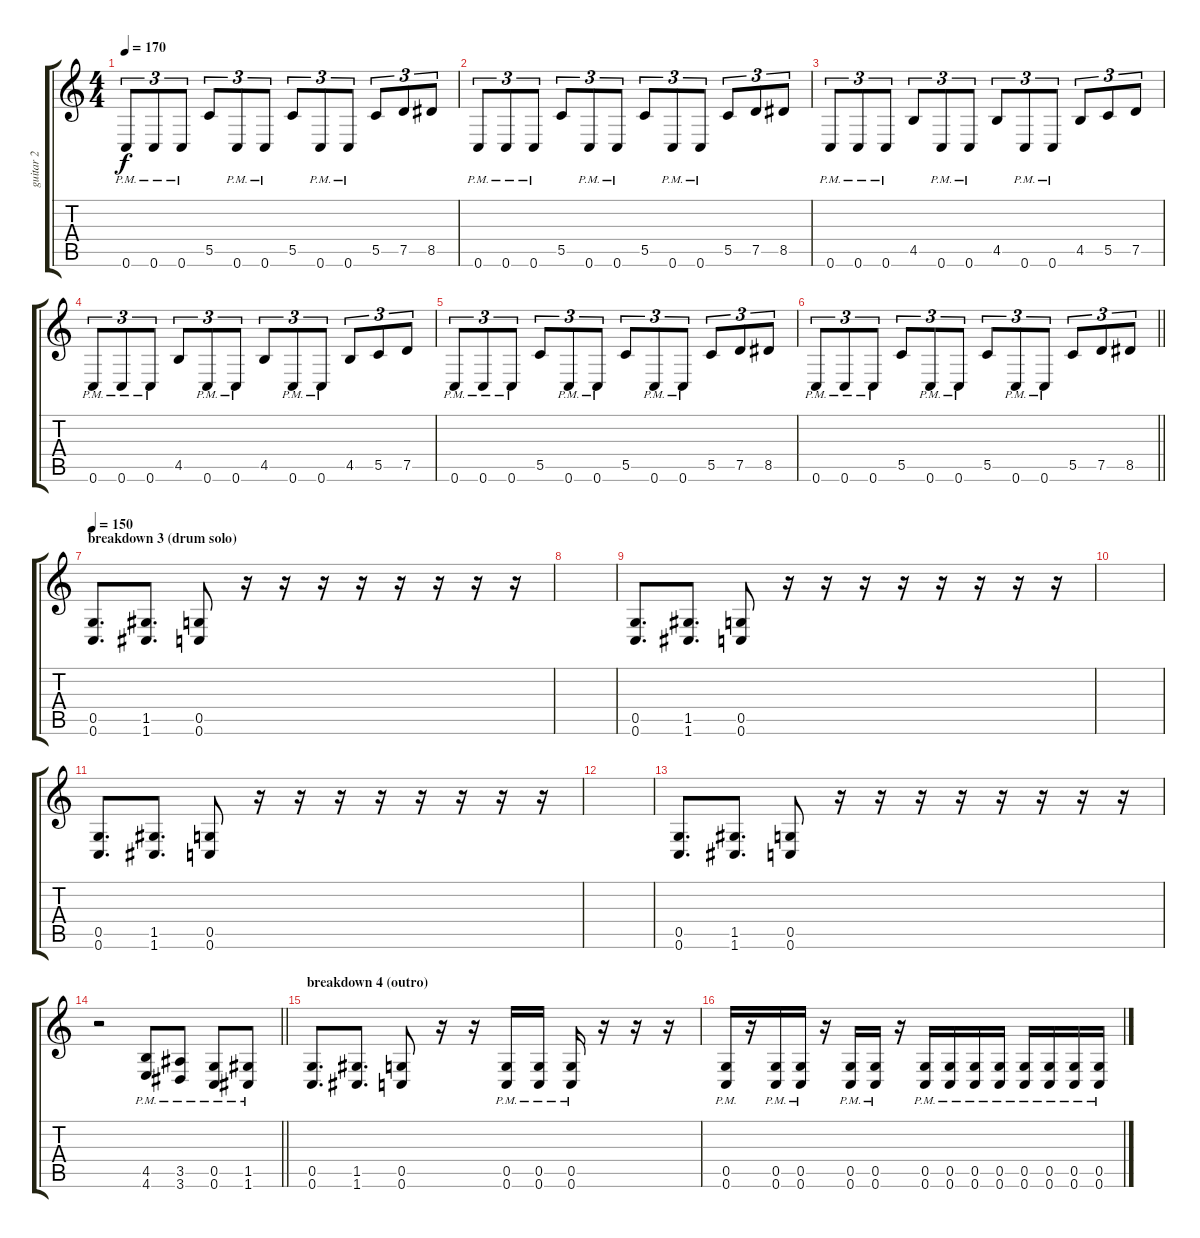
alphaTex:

\track ("guitar 2" "guitar 2") {instrument distortionguitar}
\staff {score tabs}
\tuning (D4 A3 F3 C3 G2 C2) {hide}
\ts (4 4)
\tempo 170
\clef g2
\ks c
0.6{pm}.8{tu (3 2) dy f} 0.6{pm}.8{tu (3 2)} 0.6{pm}.8{tu (3 2)} 5.5.8{tu (3 2)} 0.6{pm}.8{tu (3 2)} 0.6{pm}.8{tu (3 2)} 5.5.8{tu (3 2)} 0.6{pm}.8{tu (3 2)} 0.6{pm}.8{tu (3 2)} 5.5.8{tu (3 2)} 7.5.8{tu (3 2)} 8.5.8{tu (3 2)} |
0.6{pm}.8{tu (3 2)} 0.6{pm}.8{tu (3 2)} 0.6{pm}.8{tu (3 2)} 5.5.8{tu (3 2)} 0.6{pm}.8{tu (3 2)} 0.6{pm}.8{tu (3 2)} 5.5.8{tu (3 2)} 0.6{pm}.8{tu (3 2)} 0.6{pm}.8{tu (3 2)} 5.5.8{tu (3 2)} 7.5.8{tu (3 2)} 8.5.8{tu (3 2)} |
0.6{pm}.8{tu (3 2)} 0.6{pm}.8{tu (3 2)} 0.6{pm}.8{tu (3 2)} 4.5.8{tu (3 2)} 0.6{pm}.8{tu (3 2)} 0.6{pm}.8{tu (3 2)} 4.5.8{tu (3 2)} 0.6{pm}.8{tu (3 2)} 0.6{pm}.8{tu (3 2)} 4.5.8{tu (3 2)} 5.5.8{tu (3 2)} 7.5.8{tu (3 2)} |
0.6{pm}.8{tu (3 2)} 0.6{pm}.8{tu (3 2)} 0.6{pm}.8{tu (3 2)} 4.5.8{tu (3 2)} 0.6{pm}.8{tu (3 2)} 0.6{pm}.8{tu (3 2)} 4.5.8{tu (3 2)} 0.6{pm}.8{tu (3 2)} 0.6{pm}.8{tu (3 2)} 4.5.8{tu (3 2)} 5.5.8{tu (3 2)} 7.5.8{tu (3 2)} |
0.6{pm}.8{tu (3 2)} 0.6{pm}.8{tu (3 2)} 0.6{pm}.8{tu (3 2)} 5.5.8{tu (3 2)} 0.6{pm}.8{tu (3 2)} 0.6{pm}.8{tu (3 2)} 5.5.8{tu (3 2)} 0.6{pm}.8{tu (3 2)} 0.6{pm}.8{tu (3 2)} 5.5.8{tu (3 2)} 7.5.8{tu (3 2)} 8.5.8{tu (3 2)} |
\barLineRight lightlight
0.6{pm}.8{tu (3 2)} 0.6{pm}.8{tu (3 2)} 0.6{pm}.8{tu (3 2)} 5.5.8{tu (3 2)} 0.6{pm}.8{tu (3 2)} 0.6{pm}.8{tu (3 2)} 5.5.8{tu (3 2)} 0.6{pm}.8{tu (3 2)} 0.6{pm}.8{tu (3 2)} 5.5.8{tu (3 2)} 7.5.8{tu (3 2)} 8.5.8{tu (3 2)} |
\section ("" "breakdown 3 (drum solo)")
\tempo 150
(0.5 0.6).8{d} (1.5 1.6).8{d} (0.5 0.6).8 r.16 r.16 r.16 r.16 r.16 r.16 r.16 r.16 |
|
(0.5 0.6).8{d} (1.5 1.6).8{d} (0.5 0.6).8 r.16 r.16 r.16 r.16 r.16 r.16 r.16 r.16 |
|
(0.5 0.6).8{d} (1.5 1.6).8{d} (0.5 0.6).8 r.16 r.16 r.16 r.16 r.16 r.16 r.16 r.16 |
|
(0.5 0.6).8{d} (1.5 1.6).8{d} (0.5 0.6).8 r.16 r.16 r.16 r.16 r.16 r.16 r.16 r.16 |
\barLineRight lightlight
r.2 (4.5{pm} 4.6{pm}).8 (3.5{pm} 3.6{pm}).8 (0.5{pm} 0.6{pm}).8 (1.5{pm} 1.6{pm}).8 |
\section ("" "breakdown 4 (outro)")
(0.5 0.6).8{d} (1.5 1.6).8{d} (0.5 0.6).8 r.16 r.16 (0.5{pm} 0.6{pm}).16 (0.5{pm} 0.6{pm}).16 (0.5{pm} 0.6{pm}).16 r.16 r.16 r.16 |
(0.5{pm} 0.6{pm}).16 r.16 (0.5{pm} 0.6{pm}).16 (0.5{pm} 0.6{pm}).16 r.16 (0.5{pm} 0.6{pm}).16 (0.5{pm} 0.6{pm}).16 r.16 (0.5{pm} 0.6{pm}).16 (0.5{pm} 0.6{pm}).16 (0.5{pm} 0.6{pm}).16 (0.5{pm} 0.6{pm}).16 (0.5{pm} 0.6{pm}).16 (0.5{pm} 0.6{pm}).16 (0.5{pm} 0.6{pm}).16 (0.5{pm} 0.6{pm}).16
